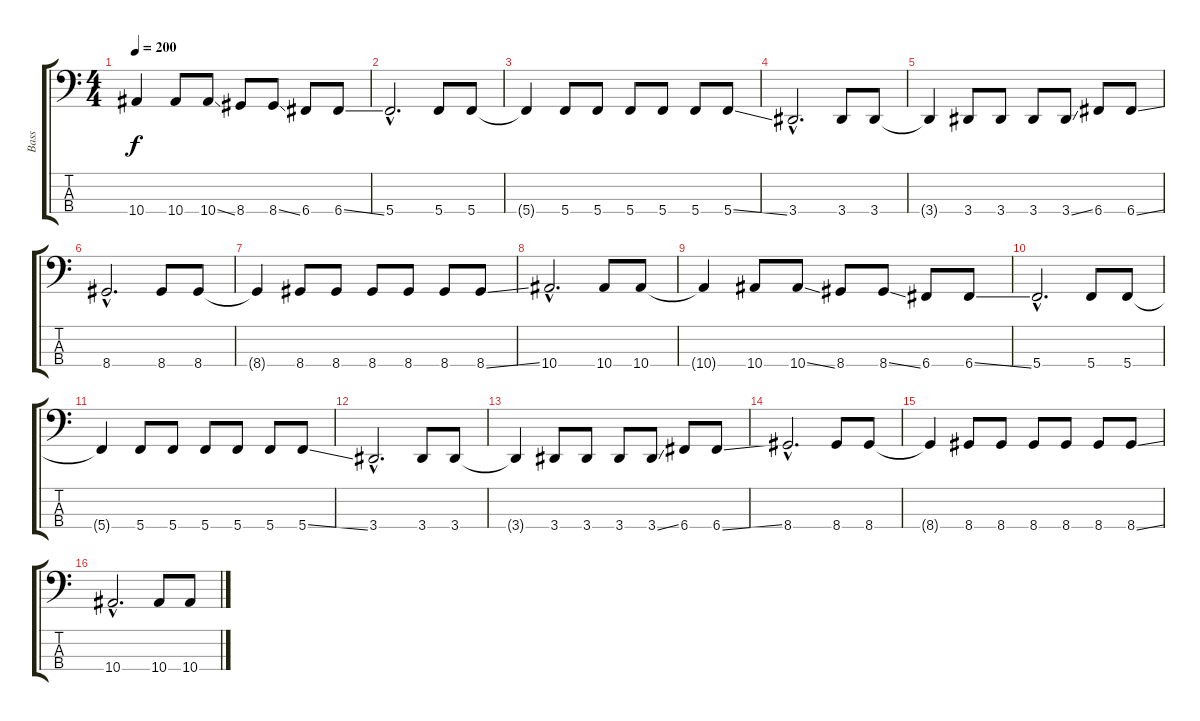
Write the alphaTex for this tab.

\track ("Bass" "Bass") {instrument electricbassfinger}
\staff {score tabs}
\tuning (F2 C2 G1 C1) {hide}
\ts (4 4)
\tempo 200
\clef f4
\ks c
10.4{t}.4{dy f} 10.4.8 10.4{ss}.8 8.4.8 8.4{ss}.8 6.4.8 6.4{ss}.8 |
5.4{hac}.2{d} 5.4.8 5.4.8 |
5.4{t}.4 5.4.8 5.4.8 5.4.8 5.4.8 5.4.8 5.4{ss}.8 |
3.4{hac}.2{d} 3.4.8 3.4.8 |
3.4{t}.4 3.4.8 3.4.8 3.4.8 3.4{ss}.8 6.4.8 6.4{ss}.8 |
8.4{hac}.2{d} 8.4.8 8.4.8 |
8.4{t}.4 8.4.8 8.4.8 8.4.8 8.4.8 8.4.8 8.4{ss}.8 |
10.4{hac}.2{d} 10.4.8 10.4.8 |
10.4{t}.4 10.4.8 10.4{ss}.8 8.4.8 8.4{ss}.8 6.4.8 6.4{ss}.8 |
5.4{hac}.2{d} 5.4.8 5.4.8 |
5.4{t}.4 5.4.8 5.4.8 5.4.8 5.4.8 5.4.8 5.4{ss}.8 |
3.4{hac}.2{d} 3.4.8 3.4.8 |
3.4{t}.4 3.4.8 3.4.8 3.4.8 3.4{ss}.8 6.4.8 6.4{ss}.8 |
8.4{hac}.2{d} 8.4.8 8.4.8 |
8.4{t}.4 8.4.8 8.4.8 8.4.8 8.4.8 8.4.8 8.4{ss}.8 |
10.4{hac}.2{d} 10.4.8 10.4.8
